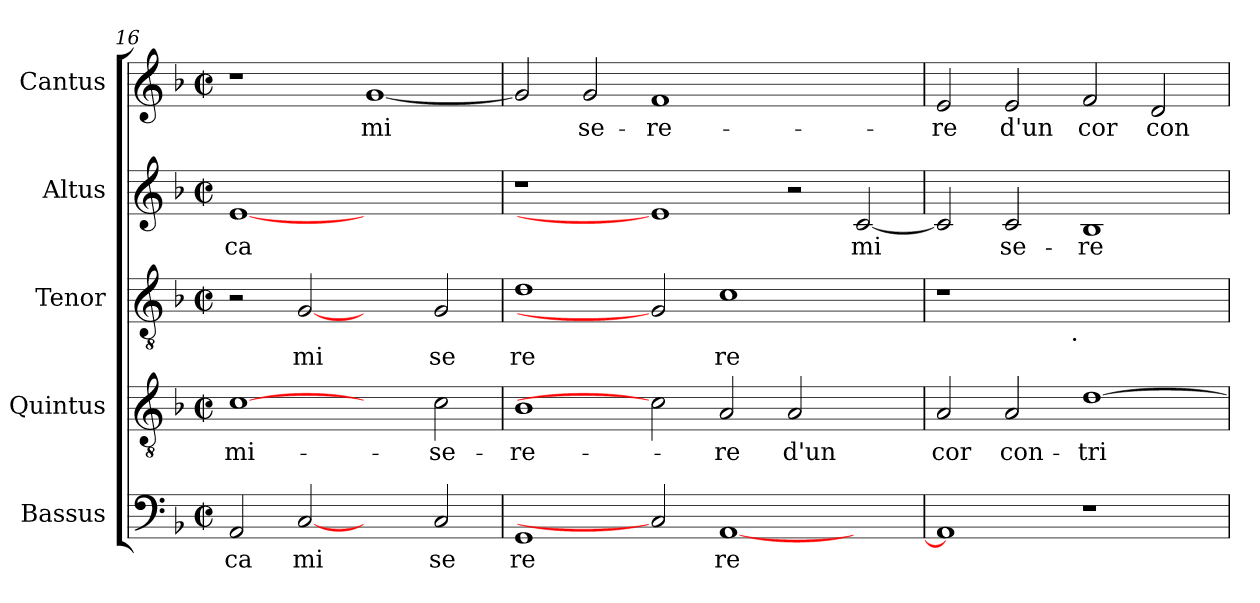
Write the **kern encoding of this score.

**kern	**text	**kern	**text	**kern	**text	**kern	**text	**kern	**text
*part5	*part5	*part4	*part4	*part3	*part3	*part2	*part2	*part1	*part1
*staff5	*staff5	*staff4	*staff4	*staff3	*staff3	*staff2	*staff2	*staff1	*staff1
*I"Bassus	*	*I"Quintus	*	*I"Tenor	*	*I"Altus	*	*I"Cantus	*
*clefF4	*	*clefGv2	*	*clefGv2	*	*clefG2	*	*clefG2	*
*k[b-]	*	*k[b-]	*	*k[b-]	*	*k[b-]	*	*k[b-]	*
*F:	*	*F:	*	*F:	*	*F:	*	*F:	*
*M2/2	*	*M2/2	*	*M2/2	*	*M2/2	*	*M2/2	*
*met(c|)	*	*met(c|)	*	*met(c|)	*	*met(c|)	*	*met(c|)	*
=16	=16	=16	=16	=16	=16	=16	=16	=16	=16
!	!LO:LY:b:cj	!	!LO:LY:b:cj	!	!	!	!LO:LY:b:cj	!	!
2AA/	ca	[1c	mi-	2r	.	[1e	-ca	1r	.
!	!LO:LY:b:cj	!	!	!	!LO:LY:b:cj	!	!	!	!
[2C	mi	.	.	[2G	mi	.	.	.	.
!	!	!	!	!	!	!	!	!	!LO:LY:b:cj
2ryy	.	2ryy	.	2ryy	.	1ryy	.	[<1g	mi-
!	!LO:LY:b:cj	!	!LO:LY:b:cj	!	!LO:LY:b:cj	!	!	!	!
2C/	se	2c\	-se-	2G/	se	.	.	.	.
=17	=17	=17	=17	=17	=17	=17	=17	=17	=17
!	!LO:LY:b:cj	!	!LO:LY:b:cj	!	!LO:LY:b:cj	!	!	!	!LO:LY:b:cj
1GG	re	1B-	-re-	1d	re	1r	.	2g/]	--
!	!	!	!	!	!	!	!	!	!LO:LY:b:cj
.	.	.	.	.	.	.	.	2g/	-se-
!	!	!	!	!	!	!	!	!	!LO:LY:b:cj
2C]	.	2c]	.	2G]	.	1e]	.	1f	-re-
!	!LO:LY:b:cj	!	!LO:LY:b:cj	!	!LO:LY:b:cj	!	!	!	!
[<1AA	re	2A/	-re	1c	re	.	.	.	.
!	!	!	!LO:LY:b:cj	!	!	!	!	!	!
.	.	2A/	d'un	.	.	2r	.	1ryy	.
!	!	!	!	!	!	!	!LO:LY:b:cj	!	!
2ryy	.	2ryy	.	2ryy	.	[<2c/	mi-	.	.
=18	=18	=18	=18	=18	=18	=18	=18	=18	=18
!	!LO:LY:b:cj	!	!LO:LY:b:cj	!	!	!	!LO:LY:b:cj	!	!LO:LY:b:cj
*	*	*	*	*^	*	*	*	*	*
1AA]	.	2A/	cor	1r	2ryy	.	2c/]	--	2e/	-re
!	!	!	!LO:LY:b:cj	!	!	!	!	!LO:LY:b:cj	!	!LO:LY:b:cj
.	.	2A/	con-	.	4...ryy	.	2c/	-se-	2e/	d'un
!	!	!	!	!	!LO:TX:b:t=.	!	!	!	!	!
.	.	.	.	.	1ryy	.	.	.	.	.
!	!	!	!LO:LY:b:cj	!	!	!	!	!LO:LY:b:cj	!	!LO:LY:b:cj
1r	.	[>1d	-tri-	1ryy	.	.	1B-	-re-	2f/	cor
!	!	!	!	!	!	!	!	!	!	!LO:LY:b:cj
.	.	.	.	.	.	.	.	.	2d/	con-
.	.	.	.	.	32ryy	.	.	.	.	.
*	*	*	*	*v	*v	*	*	*	*	*
=	=	=	=	=	=	=	=	=	=
*-	*-	*-	*-	*-	*-	*-	*-	*-	*-
